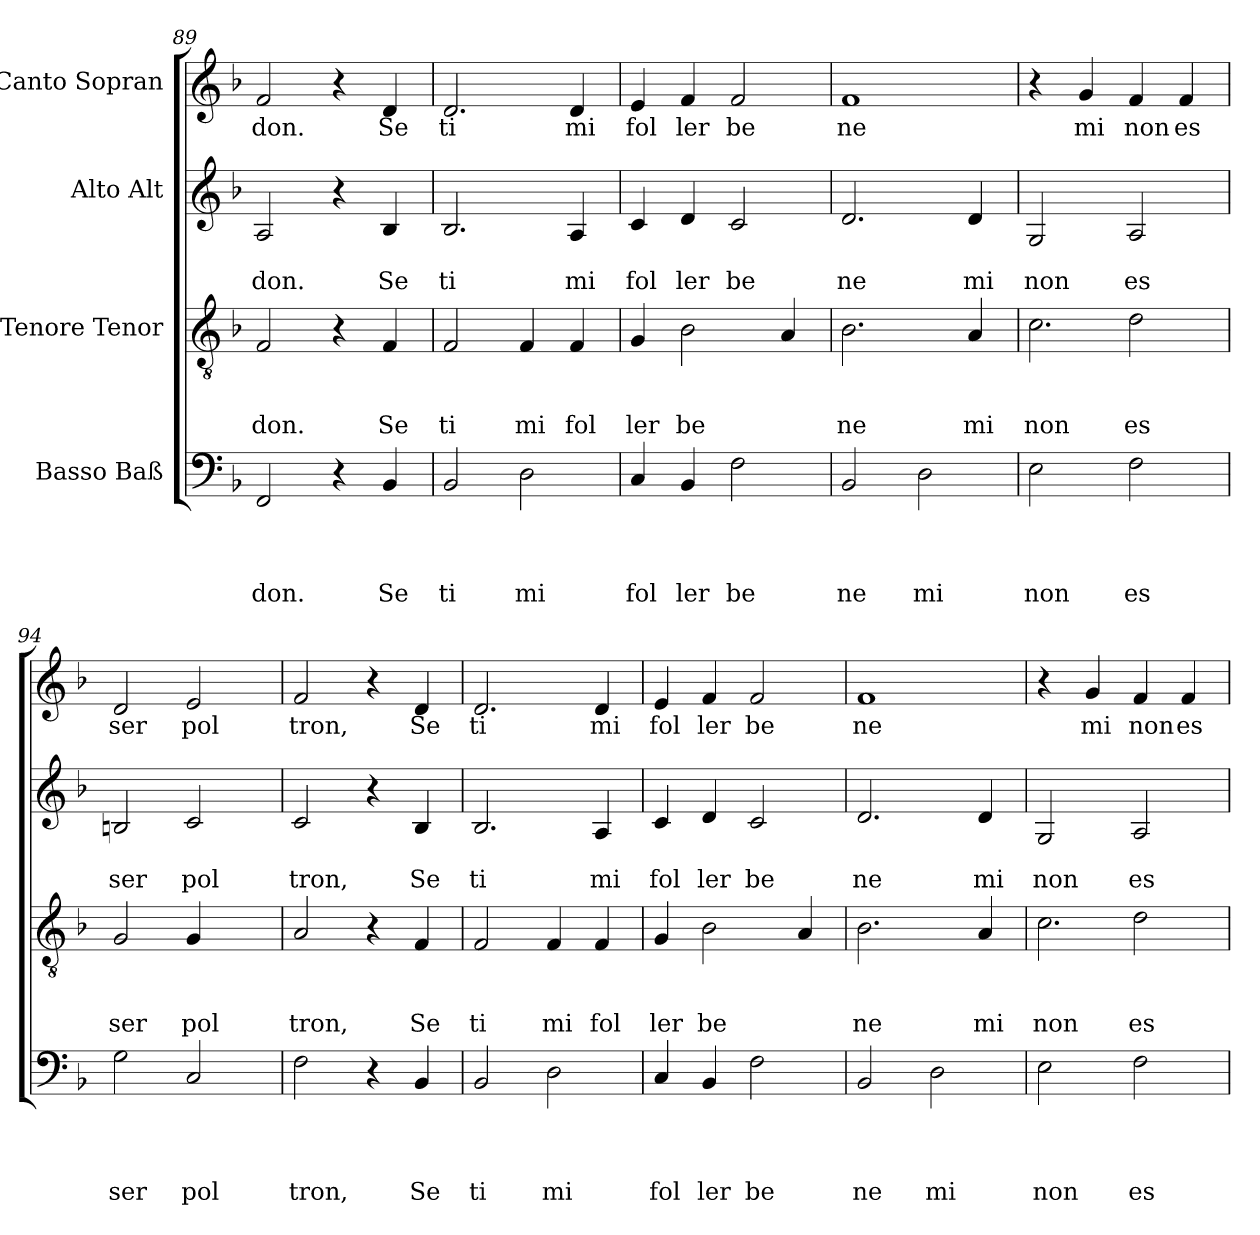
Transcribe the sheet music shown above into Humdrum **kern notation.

**kern	**text	**text	**text	**text	**kern	**text	**text	**text	**kern	**text	**text	**kern	**text
*part4	*part4	*part4	*part4	*part4	*part3	*part3	*part3	*part3	*part2	*part2	*part2	*part1	*part1
*staff4	*staff4	*staff4	*staff4	*staff4	*staff3	*staff3	*staff3	*staff3	*staff2	*staff2	*staff2	*staff1	*staff1
*I"Basso Baß	*	*	*	*	*I"Tenore Tenor	*	*	*	*I"Alto Alt	*	*	*I"Canto Sopran	*
!!LO:PB:g=z
*clefF4	*	*	*	*	*clefGv2	*	*	*	*clefG2	*	*	*clefG2	*
*ITrd-3c-5	*	*	*	*	*	*	*	*	*ITrd-3c-5	*	*	*ITrd-3c-5	*
*k[b-e-]	*	*	*	*	*k[b-]	*	*	*	*k[b-e-]	*	*	*k[b-e-]	*
*B-:	*	*	*	*	*F:	*	*	*	*B-:	*	*	*B-:	*
=89	=89	=89	=89	=89	=89	=89	=89	=89	=89	=89	=89	=89	=89
!	!	!	!	!LO:LY:b	!	!	!	!LO:LY:b	!	!	!LO:LY:b	!	!LO:LY:b
2BB-/	.	.	.	don.	2F/	.	.	don.	2d/	.	don.	2b-/	don.
4r	.	.	.	.	4r	.	.	.	4r	.	.	4r	.
!	!	!	!	!LO:LY:b	!	!	!	!LO:LY:b	!	!	!LO:LY:b	!	!LO:LY:b
4E-/	.	.	.	Se	4F/	.	.	Se	4e-/	.	Se	4g/	Se
=90	=90	=90	=90	=90	=90	=90	=90	=90	=90	=90	=90	=90	=90
!	!	!	!	!LO:LY:b	!	!	!	!LO:LY:b	!	!	!LO:LY:b	!	!LO:LY:b
2E-/	.	.	.	ti	2F/	.	.	ti	2.e-/	.	ti	2.g/	ti
!	!	!	!	!LO:LY:b	!	!	!	!LO:LY:b	!	!	!	!	!
2G\	.	.	.	mi	4F/	.	.	mi	.	.	.	.	.
!	!	!	!	!	!	!	!	!LO:LY:b	!	!	!LO:LY:b	!	!LO:LY:b
.	.	.	.	.	4F/	.	.	fol	4d/	.	mi	4g/	mi
=91	=91	=91	=91	=91	=91	=91	=91	=91	=91	=91	=91	=91	=91
!	!	!	!	!LO:LY:b	!	!	!	!LO:LY:b	!	!	!LO:LY:b	!	!LO:LY:b
4F/	.	.	.	fol	4G/	.	.	ler	4f/	.	fol	4a/	fol
!	!	!	!	!LO:LY:b	!	!	!	!LO:LY:b	!	!	!LO:LY:b	!	!LO:LY:b
4E-/	.	.	.	ler	2B-\	.	.	be	4g/	.	ler	4b-/	ler
!	!	!	!	!LO:LY:b	!	!	!	!	!	!	!LO:LY:b	!	!LO:LY:b
2B-\	.	.	.	be	.	.	.	.	2f/	.	be	2b-/	be
.	.	.	.	.	4A/	.	.	.	.	.	.	.	.
=92	=92	=92	=92	=92	=92	=92	=92	=92	=92	=92	=92	=92	=92
!	!	!	!	!LO:LY:b	!	!	!	!LO:LY:b	!	!	!LO:LY:b	!	!LO:LY:b
2E-/	.	.	.	ne	2.B-\	.	.	ne	2.g/	.	ne	1b-	ne
!	!	!	!	!LO:LY:b	!	!	!	!	!	!	!	!	!
2G\	.	.	.	mi	.	.	.	.	.	.	.	.	.
!	!	!	!	!	!	!	!	!LO:LY:b	!	!	!LO:LY:b	!	!
.	.	.	.	.	4A/	.	.	mi	4g/	.	mi	.	.
=93	=93	=93	=93	=93	=93	=93	=93	=93	=93	=93	=93	=93	=93
!	!	!	!	!LO:LY:b	!	!	!	!LO:LY:b	!	!	!LO:LY:b	!	!
*	*	*	*	*	*^	*	*	*	*	*	*	*	*
2A\	.	.	.	non	2.c\	2ryy	.	.	non	2c/	.	non	4r	.
!	!	!	!	!	!	!	!	!	!	!	!	!	!	!LO:LY:b
.	.	.	.	.	.	.	.	.	.	.	.	.	4cc/	mi
!	!	!	!	!LO:LY:b	!	!	!	!	!LO:LY:b	!	!	!LO:LY:b	!	!LO:LY:b
2B-\	.	.	.	es	.	2d\	.	.	es	2d/	.	es	4b-/	non
!	!	!	!	!	!	!	!	!	!	!	!	!	!	!LO:LY:b
.	.	.	.	.	4ryy	.	.	.	.	.	.	.	4b-/	es
*	*	*	*	*	*v	*v	*	*	*	*	*	*	*	*
=94	=94	=94	=94	=94	=94	=94	=94	=94	=94	=94	=94	=94	=94
!	!	!	!	!LO:LY:b	!	!	!	!LO:LY:b	!	!	!LO:LY:b	!	!LO:LY:b
2c\	.	.	.	ser	2G/	.	.	ser	2en/	.	ser	2g/	ser
!	!	!	!	!LO:LY:b	!	!	!	!LO:LY:b	!	!	!LO:LY:b	!	!LO:LY:b
2F/	.	.	.	pol	4G/	.	.	pol	2f/	.	pol	2a/	pol
.	.	.	.	.	4ryy	.	.	.	.	.	.	.	.
=95	=95	=95	=95	=95	=95	=95	=95	=95	=95	=95	=95	=95	=95
!	!	!	!	!LO:LY:b	!	!	!	!LO:LY:b	!	!	!LO:LY:b	!	!LO:LY:b
2B-\	.	.	.	tron,	2A/	.	.	tron,	2f/	.	tron,	2b-/	tron,
4r	.	.	.	.	4r	.	.	.	4r	.	.	4r	.
!	!	!	!	!LO:LY:b	!	!	!	!LO:LY:b	!	!	!LO:LY:b	!	!LO:LY:b
4E-/	.	.	.	Se	4F/	.	.	Se	4e-/	.	Se	4g/	Se
=96	=96	=96	=96	=96	=96	=96	=96	=96	=96	=96	=96	=96	=96
!	!	!	!	!LO:LY:b	!	!	!	!LO:LY:b	!	!	!LO:LY:b	!	!LO:LY:b
2E-/	.	.	.	ti	2F/	.	.	ti	2.e-/	.	ti	2.g/	ti
!	!	!	!	!LO:LY:b	!	!	!	!LO:LY:b	!	!	!	!	!
2G\	.	.	.	mi	4F/	.	.	mi	.	.	.	.	.
!	!	!	!	!	!	!	!	!LO:LY:b	!	!	!LO:LY:b	!	!LO:LY:b
.	.	.	.	.	4F/	.	.	fol	4d/	.	mi	4g/	mi
!!LO:LB:g=z
=97	=97	=97	=97	=97	=97	=97	=97	=97	=97	=97	=97	=97	=97
!	!	!	!	!LO:LY:b	!	!	!	!LO:LY:b	!	!	!LO:LY:b	!	!LO:LY:b
4F/	.	.	.	fol	4G/	.	.	ler	4f/	.	fol	4a/	fol
!	!	!	!	!LO:LY:b	!	!	!	!LO:LY:b	!	!	!LO:LY:b	!	!LO:LY:b
4E-/	.	.	.	ler	2B-\	.	.	be	4g/	.	ler	4b-/	ler
!	!	!	!	!LO:LY:b	!	!	!	!	!	!	!LO:LY:b	!	!LO:LY:b
2B-\	.	.	.	be	.	.	.	.	2f/	.	be	2b-/	be
.	.	.	.	.	4A/	.	.	.	.	.	.	.	.
=98	=98	=98	=98	=98	=98	=98	=98	=98	=98	=98	=98	=98	=98
!	!	!	!	!LO:LY:b	!	!	!	!LO:LY:b	!	!	!LO:LY:b	!	!LO:LY:b
2E-/	.	.	.	ne	2.B-\	.	.	ne	2.g/	.	ne	1b-	ne
!	!	!	!	!LO:LY:b	!	!	!	!	!	!	!	!	!
2G\	.	.	.	mi	.	.	.	.	.	.	.	.	.
!	!	!	!	!	!	!	!	!LO:LY:b	!	!	!LO:LY:b	!	!
.	.	.	.	.	4A/	.	.	mi	4g/	.	mi	.	.
=99	=99	=99	=99	=99	=99	=99	=99	=99	=99	=99	=99	=99	=99
!	!	!	!	!LO:LY:b	!	!	!	!LO:LY:b	!	!	!LO:LY:b	!	!
*	*	*	*	*	*^	*	*	*	*	*	*	*	*
2A\	.	.	.	non	2.c\	2ryy	.	.	non	2c/	.	non	4r	.
!	!	!	!	!	!	!	!	!	!	!	!	!	!	!LO:LY:b
.	.	.	.	.	.	.	.	.	.	.	.	.	4cc/	mi
!	!	!	!	!LO:LY:b	!	!	!	!	!LO:LY:b	!	!	!LO:LY:b	!	!LO:LY:b
2B-\	.	.	.	es	.	2d\	.	.	es	2d/	.	es	4b-/	non
!	!	!	!	!	!	!	!	!	!	!	!	!	!	!LO:LY:b
.	.	.	.	.	4ryy	.	.	.	.	.	.	.	4b-/	es
*	*	*	*	*	*v	*v	*	*	*	*	*	*	*	*
=	=	=	=	=	=	=	=	=	=	=	=	=	=
*-	*-	*-	*-	*-	*-	*-	*-	*-	*-	*-	*-	*-	*-
